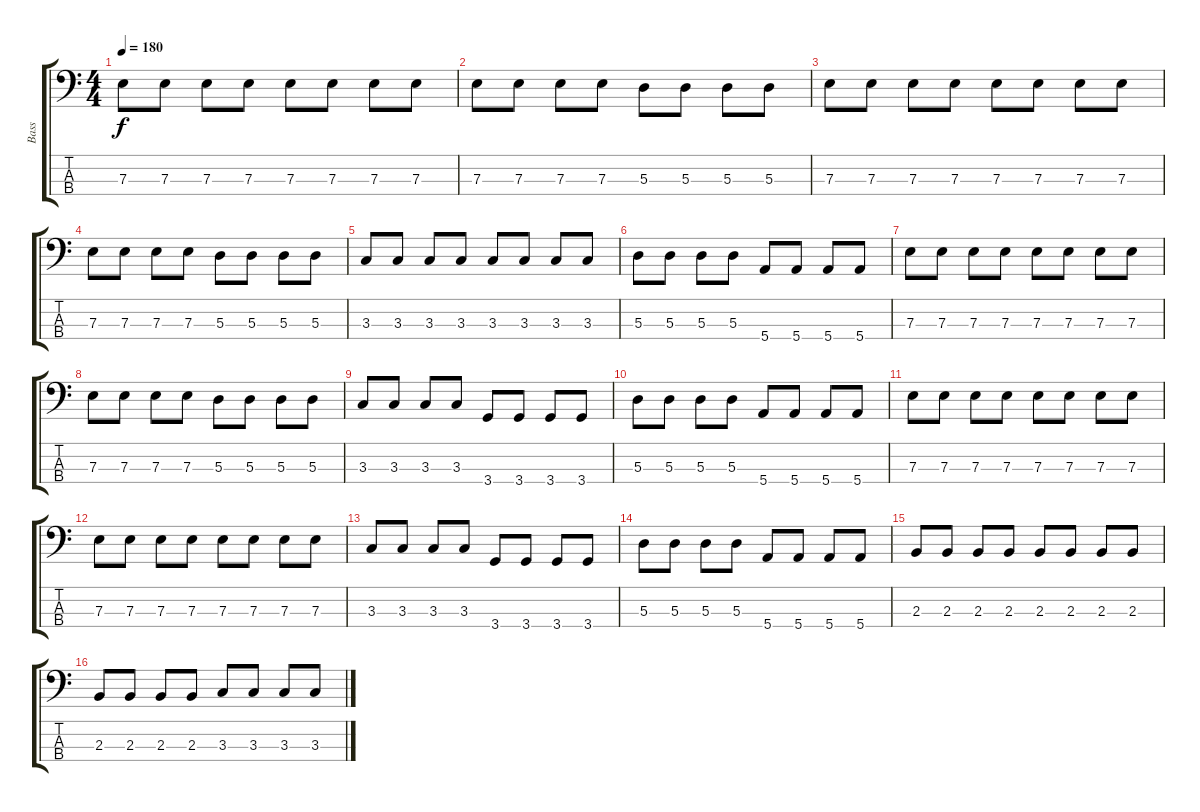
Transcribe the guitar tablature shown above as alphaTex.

\track ("Bass" "Bass") {instrument electricbassfinger}
\staff {score tabs}
\tuning (G2 D2 A1 E1) {hide}
\ts (4 4)
\tempo 180
\clef f4
\ks c
7.3.8{dy f} 7.3.8 7.3.8 7.3.8 7.3.8 7.3.8 7.3.8 7.3.8 |
7.3.8 7.3.8 7.3.8 7.3.8 5.3.8 5.3.8 5.3.8 5.3.8 |
7.3.8 7.3.8 7.3.8 7.3.8 7.3.8 7.3.8 7.3.8 7.3.8 |
7.3.8 7.3.8 7.3.8 7.3.8 5.3.8 5.3.8 5.3.8 5.3.8 |
3.3.8 3.3.8 3.3.8 3.3.8 3.3.8 3.3.8 3.3.8 3.3.8 |
5.3.8 5.3.8 5.3.8 5.3.8 5.4.8 5.4.8 5.4.8 5.4.8 |
7.3.8 7.3.8 7.3.8 7.3.8 7.3.8 7.3.8 7.3.8 7.3.8 |
7.3.8 7.3.8 7.3.8 7.3.8 5.3.8 5.3.8 5.3.8 5.3.8 |
3.3.8 3.3.8 3.3.8 3.3.8 3.4.8 3.4.8 3.4.8 3.4.8 |
5.3.8 5.3.8 5.3.8 5.3.8 5.4.8 5.4.8 5.4.8 5.4.8 |
7.3.8 7.3.8 7.3.8 7.3.8 7.3.8 7.3.8 7.3.8 7.3.8 |
7.3.8 7.3.8 7.3.8 7.3.8 7.3.8 7.3.8 7.3.8 7.3.8 |
3.3.8 3.3.8 3.3.8 3.3.8 3.4.8 3.4.8 3.4.8 3.4.8 |
5.3.8 5.3.8 5.3.8 5.3.8 5.4.8 5.4.8 5.4.8 5.4.8 |
2.3.8 2.3.8 2.3.8 2.3.8 2.3.8 2.3.8 2.3.8 2.3.8 |
2.3.8 2.3.8 2.3.8 2.3.8 3.3.8 3.3.8 3.3.8 3.3.8
